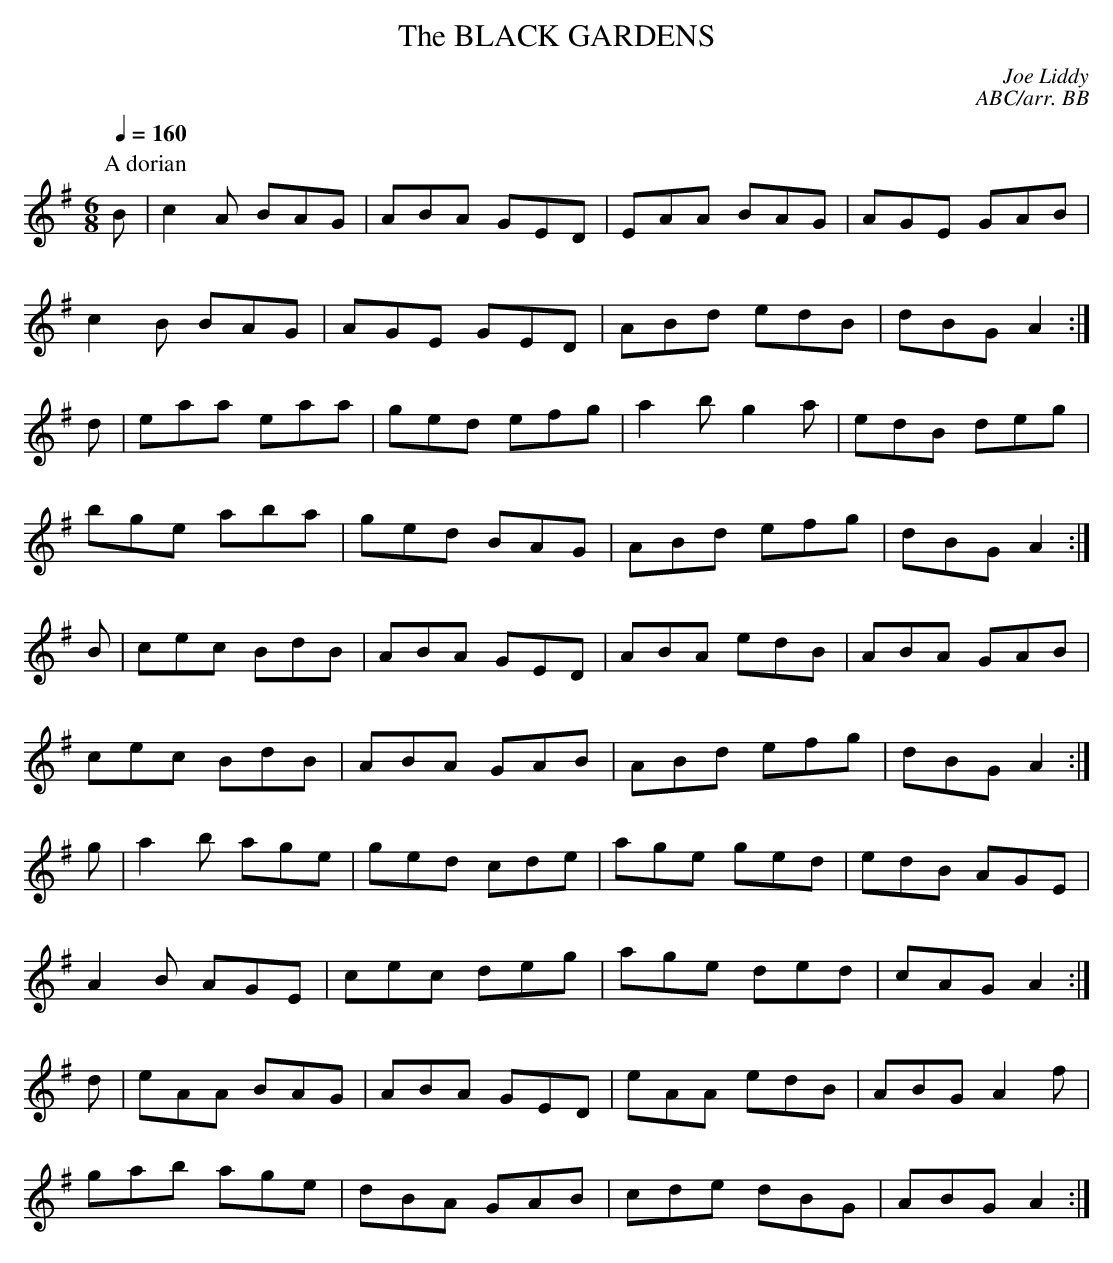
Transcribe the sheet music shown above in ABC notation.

X:1
T:BLACK GARDENS, The
C:Joe Liddy
C:ABC/arr. BB
Q:1/4=160
L:1/8
M:6/8
K:G
P:A dorian
B|c2A BAG|ABA GED|EAA BAG|AGE GAB |
c2B BAG|AGE GED|ABd edB|dBG A2 :|
d|eaa eaa|ged efg|a2b g2a|edB deg |
bge aba|ged BAG|ABd efg|dBG A2 :|
B|cec BdB|ABA GED|ABA edB|ABA GAB |
cec BdB|ABA GAB|ABd efg|dBG A2 :|
g|a2b age|ged cde|age ged|edB AGE |
A2B AGE|cec deg|age ded|cAG A2 :|
d|eAA BAG|ABA GED|eAA edB|ABG A2f |
gab age|dBA GAB|cde dBG|ABG A2 :|
